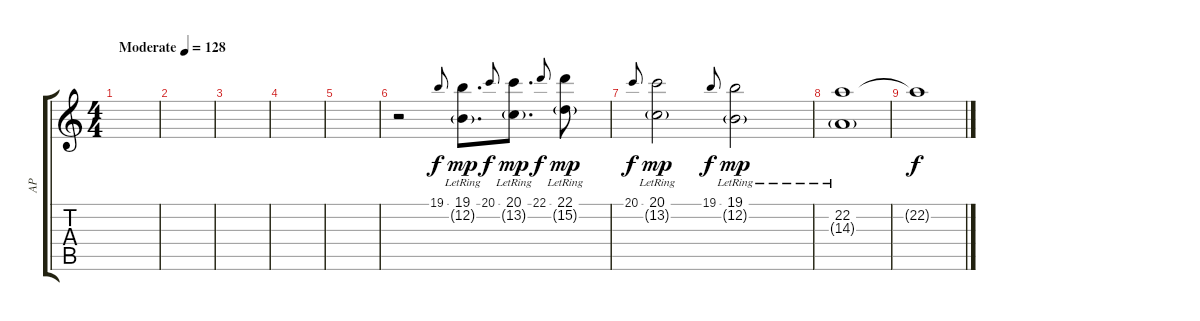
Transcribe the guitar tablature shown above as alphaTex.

\track ("AP" "AP") {instrument acousticgrandpiano}
\staff {score tabs}
\tuning (E4 B3 G3 D3 A2 E2) {hide}
\ts (4 4)
\tempo (128 "Moderate")
\clef g2
\ks c
|
|
|
|
|
r.2 19.1.8{gr onbeat} (19.1{lr} 12.2{g lr}).8{d dy mp} 20.1.8{gr onbeat dy f} (20.1{lr} 13.2{g lr}).8{d dy mp} 22.1.8{gr onbeat dy f} (22.1{lr} 15.2{g lr}).8{dy mp} |
20.1.8{gr onbeat dy f} (20.1{lr} 13.2{g lr}).2{dy mp} 19.1.8{gr onbeat dy f} (19.1{lr} 12.2{g lr}).2{dy mp} |
(22.2{lr} 14.3{g lr}).1 |
22.2{t}.1{dy f}
